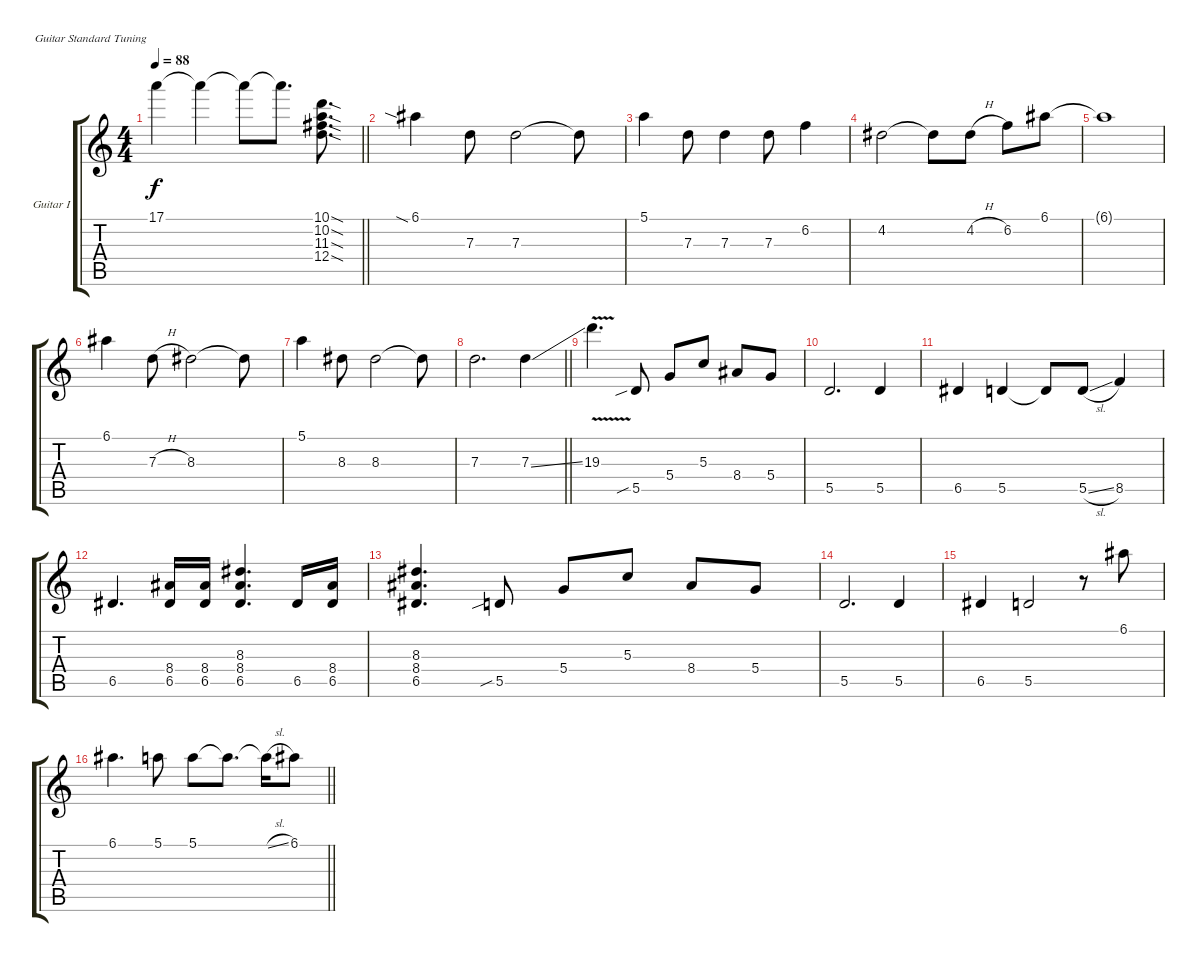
\bracketExtendMode groupsimilarinstruments
\firstSystemTrackNameOrientation horizontal
\otherSystemsTrackNameOrientation horizontal
\track ("Guitar I" "Guitar I") {instrument distortionguitar}
\staff {score tabs}
\tuning (E4 B3 G3 D3 A2 E2)
\ts (4 4)
\tempo 88
\clef g2
\barLineRight lightlight
\ks c
17.1{t}.4{dy f} 17.1{t}.4 17.1{t}.8 17.1{t}.8{d} (10.1{sod} 10.2{sod} 11.3{sod} 12.4{sod}).8{d} |
6.1{sia}.4 7.3.8 7.3.2 7.3{t}.8 |
5.1.4 7.3.8 7.3.4 7.3.8 6.2.4 |
4.2.2 4.2{t}.8 4.2{h}.8 6.2.8 6.1.8 |
6.1{t}.1 |
6.1.4 7.3{h}.8 8.3.2 8.3{t}.8 |
5.1.4 8.3.8 8.3.2 8.3{t}.8 |
\barLineRight lightlight
7.3.2{d} 7.3{ss}.4 |
19.3{v}.4{d} 5.5{sib}.8 5.4.8 5.3.8 8.4.8 5.4.8 |
5.5.2{d} 5.5.4 |
6.5.4 5.5.4 5.5{t}.8 5.5{sl}.8 8.5.4 |
6.5.4{d} (8.4 6.5).16 (8.4 6.5).16 (8.3 8.4 6.5).4{d} 6.5.16 (8.4 6.5).16 |
(8.3 8.4 6.5).4{d} 5.5{sib}.8 5.4.8 5.3.8 8.4.8 5.4.8 |
5.5.2{d} 5.5.4 |
6.5.4 5.5.2 r.8 6.1.8 |
\barLineRight lightlight
6.1.4{d} 5.1.8 5.1.8 5.1{t}.8{d} 5.1{sl t}.16 6.1.8
